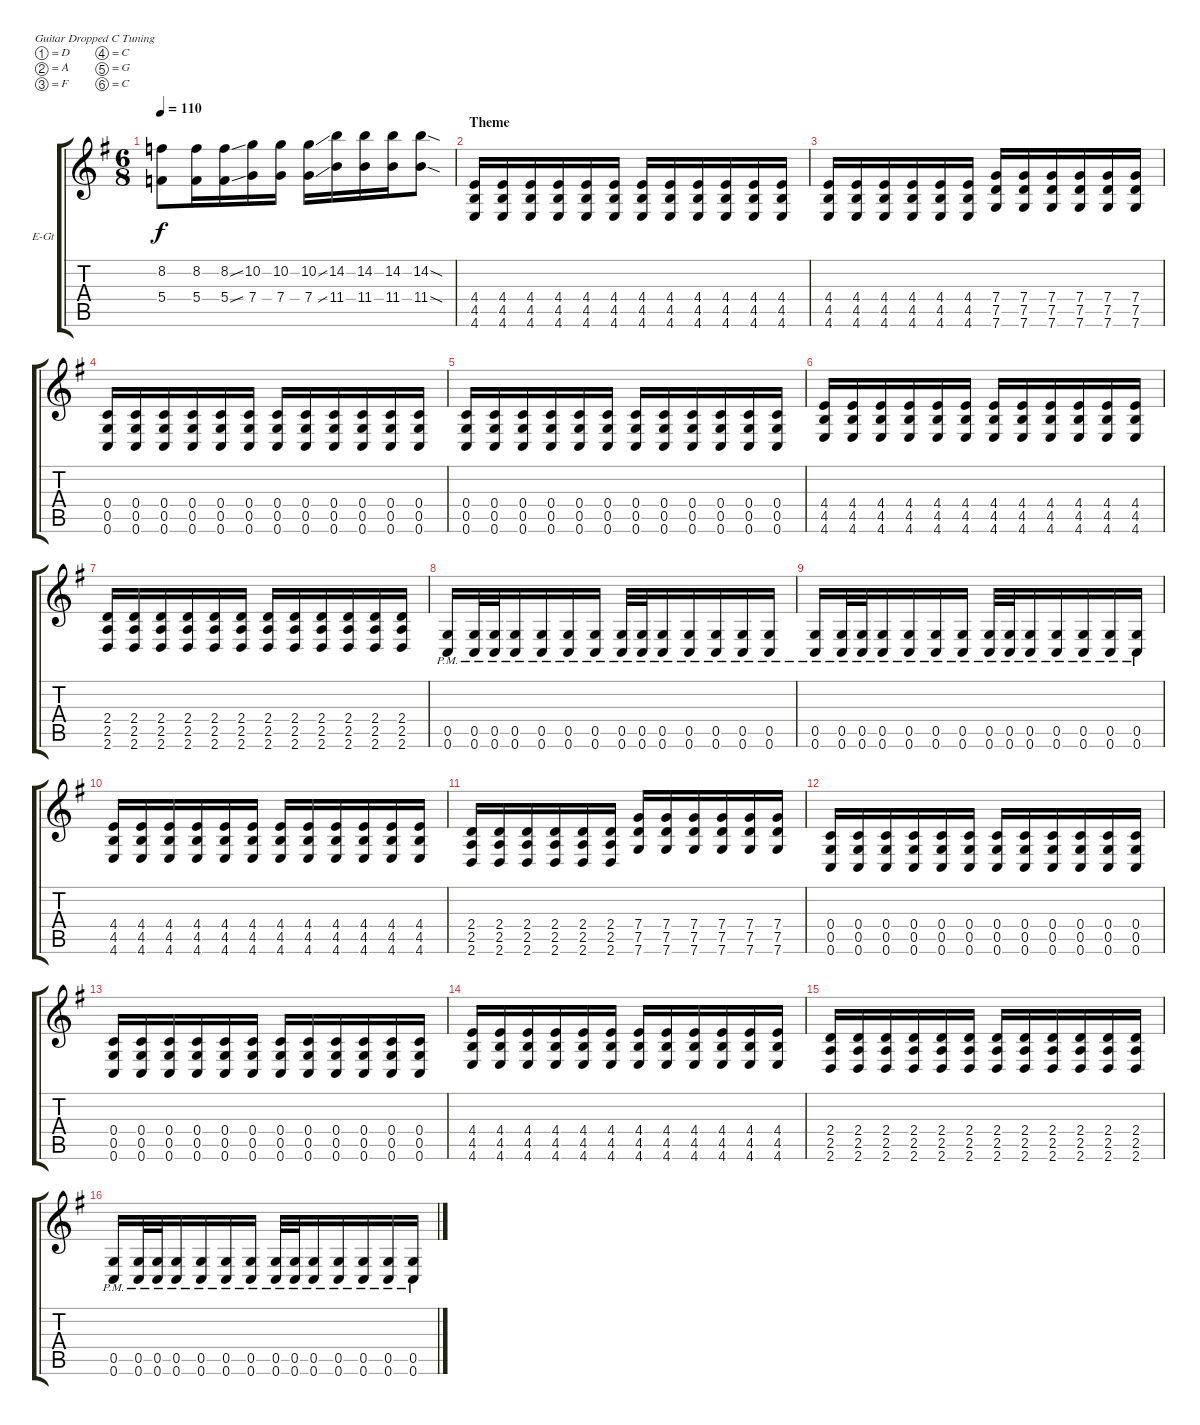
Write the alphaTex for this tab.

\bracketExtendMode groupsimilarinstruments
\firstSystemTrackNameOrientation horizontal
\otherSystemsTrackNameOrientation horizontal
\track ("Electric Guitar 2" "E-Gt") {instrument distortionguitar}
\staff {score tabs}
\tuning (D4 A3 F3 C3 G2 C2)
\ts (6 8)
\tempo 110
\clef g2
\ks eminor
(5.4 8.2).8{dy f} (8.2 5.4).16 (5.4{ss} 8.2{ss}).16 (7.4 10.2).16 (10.2 7.4).16 (7.4{ss} 10.2{ss}).16 (11.4 14.2).16 (11.4 14.2).16 (11.4 14.2).16 (11.4{sod} 14.2{sod}).8 |
\section ("" "Theme")
(4.6 4.5 4.4).16 (4.5 4.6 4.4).16 (4.5 4.6 4.4).16 (4.5 4.6 4.4).16 (4.5 4.6 4.4).16 (4.5 4.6 4.4).16 (4.6 4.5 4.4).16 (4.5 4.6 4.4).16 (4.5 4.6 4.4).16 (4.5 4.6 4.4).16 (4.5 4.6 4.4).16 (4.5 4.6 4.4).16 |
(4.5 4.6 4.4).16 (4.5 4.6 4.4).16 (4.5 4.6 4.4).16 (4.5 4.6 4.4).16 (4.5 4.6 4.4).16 (4.5 4.6 4.4).16 (7.5 7.6 7.4).16 (7.5 7.6 7.4).16 (7.5 7.6 7.4).16 (7.5 7.6 7.4).16 (7.5 7.6 7.4).16 (7.5 7.6 7.4).16 |
(0.6 0.5 0.4).16 (0.6 0.5 0.4).16 (0.6 0.5 0.4).16 (0.6 0.5 0.4).16 (0.6 0.5 0.4).16 (0.6 0.5 0.4).16 (0.6 0.5 0.4).16 (0.6 0.5 0.4).16 (0.6 0.5 0.4).16 (0.6 0.5 0.4).16 (0.6 0.5 0.4).16 (0.6 0.5 0.4).16 |
(0.6 0.5 0.4).16 (0.6 0.5 0.4).16 (0.6 0.5 0.4).16 (0.6 0.5 0.4).16 (0.6 0.5 0.4).16 (0.6 0.5 0.4).16 (0.6 0.5 0.4).16 (0.6 0.5 0.4).16 (0.6 0.5 0.4).16 (0.6 0.5 0.4).16 (0.6 0.5 0.4).16 (0.6 0.5 0.4).16 |
(4.6 4.5 4.4).16 (4.5 4.6 4.4).16 (4.5 4.6 4.4).16 (4.5 4.6 4.4).16 (4.5 4.6 4.4).16 (4.5 4.6 4.4).16 (4.6 4.5 4.4).16 (4.5 4.6 4.4).16 (4.5 4.6 4.4).16 (4.5 4.6 4.4).16 (4.5 4.6 4.4).16 (4.5 4.6 4.4).16 |
(2.6 2.5 2.4).16 (2.6 2.5 2.4).16 (2.6 2.5 2.4).16 (2.6 2.5 2.4).16 (2.6 2.5 2.4).16 (2.6 2.5 2.4).16 (2.6 2.5 2.4).16 (2.6 2.5 2.4).16 (2.6 2.5 2.4).16 (2.6 2.5 2.4).16 (2.6 2.5 2.4).16 (2.6 2.5 2.4).16 |
(0.6{pm} 0.5{pm}).16 (0.6{pm} 0.5{pm}).32 (0.6{pm} 0.5{pm}).32 (0.6{pm} 0.5{pm}).16 (0.6{pm} 0.5{pm}).16 (0.6{pm} 0.5{pm}).16 (0.6{pm} 0.5{pm}).16 (0.6{pm} 0.5{pm}).32 (0.6{pm} 0.5{pm}).32 (0.6{pm} 0.5{pm}).16 (0.6{pm} 0.5{pm}).16 (0.6{pm} 0.5{pm}).16 (0.6{pm} 0.5{pm}).16 (0.6{pm} 0.5{pm}).16 |
(0.6{pm} 0.5{pm}).16 (0.6{pm} 0.5{pm}).32 (0.6{pm} 0.5{pm}).32 (0.6{pm} 0.5{pm}).16 (0.6{pm} 0.5{pm}).16 (0.6{pm} 0.5{pm}).16 (0.6{pm} 0.5{pm}).16 (0.6{pm} 0.5{pm}).32 (0.6{pm} 0.5{pm}).32 (0.6{pm} 0.5{pm}).16 (0.6{pm} 0.5{pm}).16 (0.6{pm} 0.5{pm}).16 (0.6{pm} 0.5{pm}).16 (0.6{pm} 0.5{pm}).16 |
(4.6 4.5 4.4).16 (4.5 4.6 4.4).16 (4.5 4.6 4.4).16 (4.5 4.6 4.4).16 (4.5 4.6 4.4).16 (4.5 4.6 4.4).16 (4.6 4.5 4.4).16 (4.5 4.6 4.4).16 (4.5 4.6 4.4).16 (4.5 4.6 4.4).16 (4.5 4.6 4.4).16 (4.5 4.6 4.4).16 |
(2.5 2.6 2.4).16 (2.5 2.6 2.4).16 (2.5 2.6 2.4).16 (2.5 2.6 2.4).16 (2.5 2.6 2.4).16 (2.5 2.6 2.4).16 (7.5 7.6 7.4).16 (7.5 7.6 7.4).16 (7.5 7.6 7.4).16 (7.5 7.6 7.4).16 (7.5 7.6 7.4).16 (7.5 7.6 7.4).16 |
(0.6 0.5 0.4).16 (0.6 0.5 0.4).16 (0.6 0.5 0.4).16 (0.6 0.5 0.4).16 (0.6 0.5 0.4).16 (0.6 0.5 0.4).16 (0.6 0.5 0.4).16 (0.6 0.5 0.4).16 (0.6 0.5 0.4).16 (0.6 0.5 0.4).16 (0.6 0.5 0.4).16 (0.6 0.5 0.4).16 |
(0.6 0.5 0.4).16 (0.6 0.5 0.4).16 (0.6 0.5 0.4).16 (0.6 0.5 0.4).16 (0.6 0.5 0.4).16 (0.6 0.5 0.4).16 (0.6 0.5 0.4).16 (0.6 0.5 0.4).16 (0.6 0.5 0.4).16 (0.6 0.5 0.4).16 (0.6 0.5 0.4).16 (0.6 0.5 0.4).16 |
(4.6 4.5 4.4).16 (4.5 4.6 4.4).16 (4.5 4.6 4.4).16 (4.5 4.6 4.4).16 (4.5 4.6 4.4).16 (4.5 4.6 4.4).16 (4.6 4.5 4.4).16 (4.5 4.6 4.4).16 (4.5 4.6 4.4).16 (4.5 4.6 4.4).16 (4.5 4.6 4.4).16 (4.5 4.6 4.4).16 |
(2.6 2.5 2.4).16 (2.6 2.5 2.4).16 (2.6 2.5 2.4).16 (2.6 2.5 2.4).16 (2.6 2.5 2.4).16 (2.6 2.5 2.4).16 (2.6 2.5 2.4).16 (2.6 2.5 2.4).16 (2.6 2.5 2.4).16 (2.6 2.5 2.4).16 (2.6 2.5 2.4).16 (2.6 2.5 2.4).16 |
(0.6{pm} 0.5{pm}).16 (0.6{pm} 0.5{pm}).32 (0.6{pm} 0.5{pm}).32 (0.6{pm} 0.5{pm}).16 (0.6{pm} 0.5{pm}).16 (0.6{pm} 0.5{pm}).16 (0.6{pm} 0.5{pm}).16 (0.6{pm} 0.5{pm}).32 (0.6{pm} 0.5{pm}).32 (0.6{pm} 0.5{pm}).16 (0.6{pm} 0.5{pm}).16 (0.6{pm} 0.5{pm}).16 (0.6{pm} 0.5{pm}).16 (0.6{pm} 0.5{pm}).16
